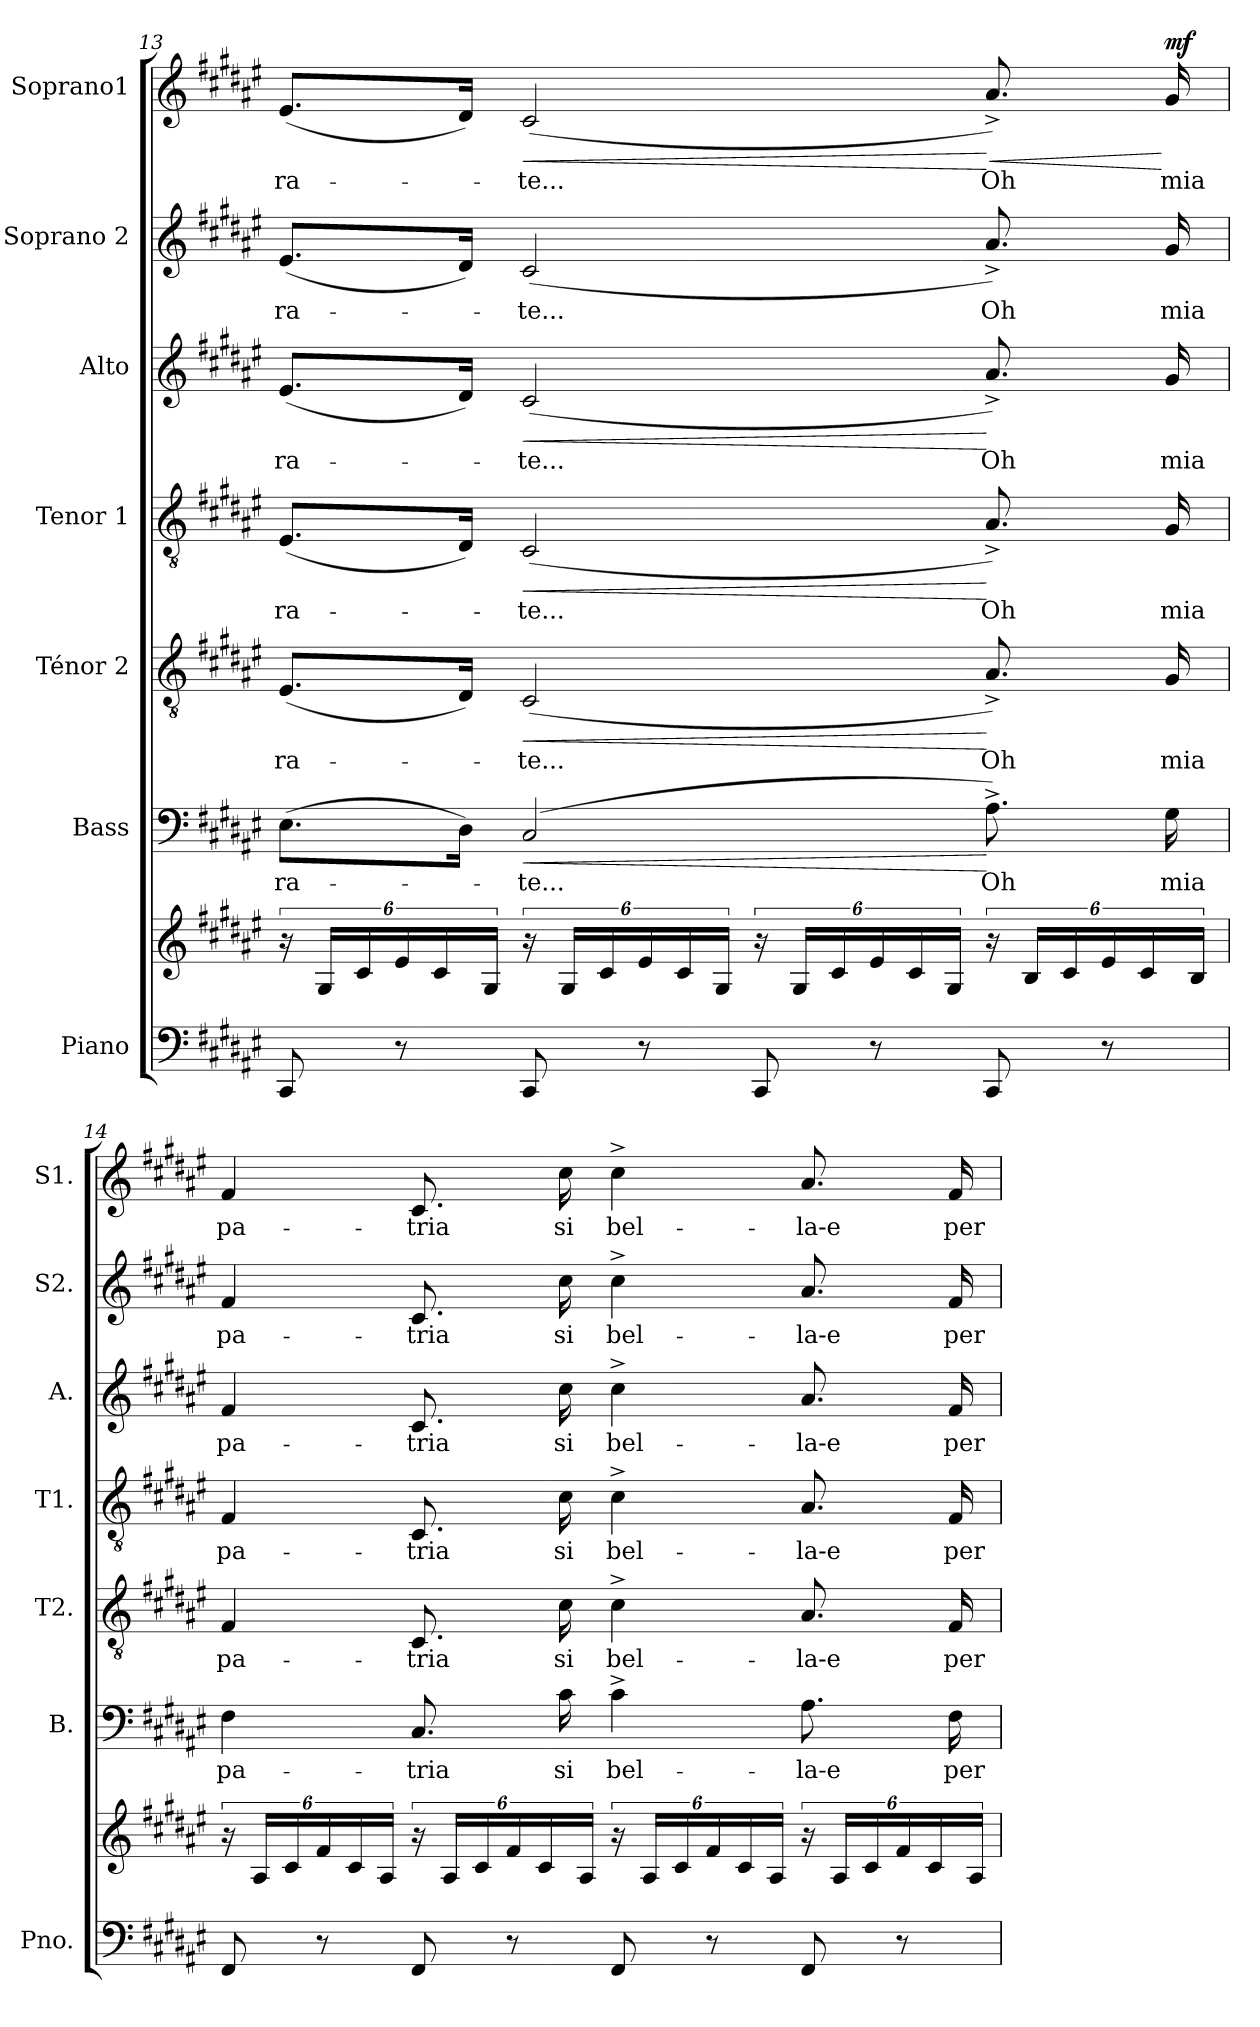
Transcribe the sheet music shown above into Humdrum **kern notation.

**kern	**kern	**kern	**text	**dynam	**kern	**text	**dynam	**kern	**text	**dynam	**kern	**text	**dynam	**kern	**text	**kern	**text	**dynam
*part7	*part7	*part6	*part6	*part6	*part5	*part5	*part5	*part4	*part4	*part4	*part3	*part3	*part3	*part2	*part2	*part1	*part1	*part1
*staff8	*staff7	*staff6	*staff6	*staff6	*staff5	*staff5	*staff5	*staff4	*staff4	*staff4	*staff3	*staff3	*staff3	*staff2	*staff2	*staff1	*staff1	*staff1
*I"Piano	*	*I"Bass	*	*	*I"Ténor 2	*	*	*I"Tenor 1	*	*	*I"Alto	*	*	*I"Soprano 2	*	*I"Soprano1	*	*
*I'Pno.	*	*I'B.	*	*	*I'T2.	*	*	*I'T1.	*	*	*I'A.	*	*	*I'S2.	*	*I'S1.	*	*
*clefF4	*clefG2	*clefF4	*	*	*clefGv2	*	*	*clefGv2	*	*	*clefG2	*	*	*clefG2	*	*clefG2	*	*
*k[f#c#g#d#a#e#]	*k[f#c#g#d#a#e#]	*k[f#c#g#d#a#e#]	*	*	*k[f#c#g#d#a#e#]	*	*	*k[f#c#g#d#a#e#]	*	*	*k[f#c#g#d#a#e#]	*	*	*k[f#c#g#d#a#e#]	*	*k[f#c#g#d#a#e#]	*	*
=13	=13	=13	=13	=13	=13	=13	=13	=13	=13	=13	=13	=13	=13	=13	=13	=13	=13	=13
8CC#/	24r	(8.E#\L	-ra-	.	(8.E#/L	-ra-	.	(8.E#/L	-ra-	.	(8.e#/L	-ra-	.	(8.e#/L	-ra-	(8.e#/L	-ra-	.
.	24G#/LL	.	.	.	.	.	.	.	.	.	.	.	.	.	.	.	.	.
.	24c#/	.	.	.	.	.	.	.	.	.	.	.	.	.	.	.	.	.
8r	24e#/	.	.	.	.	.	.	.	.	.	.	.	.	.	.	.	.	.
.	24c#/	.	.	.	.	.	.	.	.	.	.	.	.	.	.	.	.	.
.	.	16D#\Jk)	.	.	16D#/Jk)	.	.	16D#/Jk)	.	.	16d#/Jk)	.	.	16d#/Jk)	.	16d#/Jk)	.	.
.	24G#/JJ	.	.	.	.	.	.	.	.	.	.	.	.	.	.	.	.	.
!	!	!	!	!LO:HP:b	!	!	!	!	!	!	!	!	!	!	!	!	!	!
!	!	!	!	!LO:HP:n=1:b	!	!	!LO:HP:b	!	!	!LO:HP:b	!	!	!LO:HP:b	!	!	!	!	!LO:HP:b
8CC#/	24r	(2C#/	-te...	< <	(2C#/	-te...	<	(2C#/	-te...	<	(2c#/	-te...	<	(2c#/	-te...	(2c#/	-te...	<
.	24G#/LL	.	.	.	.	.	.	.	.	.	.	.	.	.	.	.	.	.
.	24c#/	.	.	.	.	.	.	.	.	.	.	.	.	.	.	.	.	.
8r	24e#/	.	.	.	.	.	.	.	.	.	.	.	.	.	.	.	.	.
.	24c#/	.	.	.	.	.	.	.	.	.	.	.	.	.	.	.	.	.
.	24G#/JJ	.	.	.	.	.	.	.	.	.	.	.	.	.	.	.	.	.
8CC#/	24r	.	.	.	.	.	.	.	.	.	.	.	.	.	.	.	.	.
.	24G#/LL	.	.	.	.	.	.	.	.	.	.	.	.	.	.	.	.	.
.	24c#/	.	.	.	.	.	.	.	.	.	.	.	.	.	.	.	.	.
8r	24e#/	.	.	.	.	.	.	.	.	.	.	.	.	.	.	.	.	.
.	24c#/	.	.	.	.	.	.	.	.	.	.	.	.	.	.	.	.	.
.	24G#/JJ	.	.	.	.	.	.	.	.	.	.	.	.	.	.	.	.	.
!	!	!	!	!	!	!	!	!	!	!	!	!	!	!	!	!	!	!LO:HP:n=1:b
8CC#/	24r	8.A#^\)	Oh	[	8.A#^/)	Oh	[	8.A#^/)	Oh	[	8.a#^/)	Oh	[	8.a#^/)	Oh	8.a#^/)	Oh	[ <
.	24B/LL	.	.	.	.	.	.	.	.	.	.	.	.	.	.	.	.	.
.	24c#/	.	.	.	.	.	.	.	.	.	.	.	.	.	.	.	.	.
8r	24e#/	.	.	.	.	.	.	.	.	.	.	.	.	.	.	.	.	.
.	24c#/	.	.	.	.	.	.	.	.	.	.	.	.	.	.	.	.	.
!	!	!	!	!	!	!	!	!	!	!	!	!	!	!	!	!	!	!LO:DY:n=1:a
.	.	16G#\	mia	[	16G#/	mia	.	16G#/	mia	.	16g#/	mia	.	16g#/	mia	16g#/	mia	[ mf
.	24B/JJ	.	.	.	.	.	.	.	.	.	.	.	.	.	.	.	.	.
!!LO:LB:g=z
=14	=14	=14	=14	=14	=14	=14	=14	=14	=14	=14	=14	=14	=14	=14	=14	=14	=14	=14
8FF#/	24r	4F#\	pa-	.	4F#/	pa-	.	4F#/	pa-	.	4f#/	pa-	.	4f#/	pa-	4f#/	pa-	.
.	24A#/LL	.	.	.	.	.	.	.	.	.	.	.	.	.	.	.	.	.
.	24c#/	.	.	.	.	.	.	.	.	.	.	.	.	.	.	.	.	.
8r	24f#/	.	.	.	.	.	.	.	.	.	.	.	.	.	.	.	.	.
.	24c#/	.	.	.	.	.	.	.	.	.	.	.	.	.	.	.	.	.
.	24A#/JJ	.	.	.	.	.	.	.	.	.	.	.	.	.	.	.	.	.
8FF#/	24r	8.C#/	-tria	.	8.C#/	-tria	.	8.C#/	-tria	.	8.c#/	-tria	.	8.c#/	-tria	8.c#/	-tria	.
.	24A#/LL	.	.	.	.	.	.	.	.	.	.	.	.	.	.	.	.	.
.	24c#/	.	.	.	.	.	.	.	.	.	.	.	.	.	.	.	.	.
8r	24f#/	.	.	.	.	.	.	.	.	.	.	.	.	.	.	.	.	.
.	24c#/	.	.	.	.	.	.	.	.	.	.	.	.	.	.	.	.	.
.	.	16c#\	si	.	16c#\	si	.	16c#\	si	.	16cc#\	si	.	16cc#\	si	16cc#\	si	.
.	24A#/JJ	.	.	.	.	.	.	.	.	.	.	.	.	.	.	.	.	.
8FF#/	24r	4c#^\	bel-	.	4c#^\	bel-	.	4c#^\	bel-	.	4cc#^\	bel-	.	4cc#^\	bel-	4cc#^\	bel-	.
.	24A#/LL	.	.	.	.	.	.	.	.	.	.	.	.	.	.	.	.	.
.	24c#/	.	.	.	.	.	.	.	.	.	.	.	.	.	.	.	.	.
8r	24f#/	.	.	.	.	.	.	.	.	.	.	.	.	.	.	.	.	.
.	24c#/	.	.	.	.	.	.	.	.	.	.	.	.	.	.	.	.	.
.	24A#/JJ	.	.	.	.	.	.	.	.	.	.	.	.	.	.	.	.	.
8FF#/	24r	8.A#\	-la-e	.	8.A#/	-la-e	.	8.A#/	-la-e	.	8.a#/	-la-e	.	8.a#/	-la-e	8.a#/	-la-e	.
.	24A#/LL	.	.	.	.	.	.	.	.	.	.	.	.	.	.	.	.	.
.	24c#/	.	.	.	.	.	.	.	.	.	.	.	.	.	.	.	.	.
8r	24f#/	.	.	.	.	.	.	.	.	.	.	.	.	.	.	.	.	.
.	24c#/	.	.	.	.	.	.	.	.	.	.	.	.	.	.	.	.	.
.	.	16F#\	per-	.	16F#/	per-	.	16F#/	per-	.	16f#/	per-	.	16f#/	per-	16f#/	per-	.
.	24A#/JJ	.	.	.	.	.	.	.	.	.	.	.	.	.	.	.	.	.
=	=	=	=	=	=	=	=	=	=	=	=	=	=	=	=	=	=	=
*-	*-	*-	*-	*-	*-	*-	*-	*-	*-	*-	*-	*-	*-	*-	*-	*-	*-	*-
